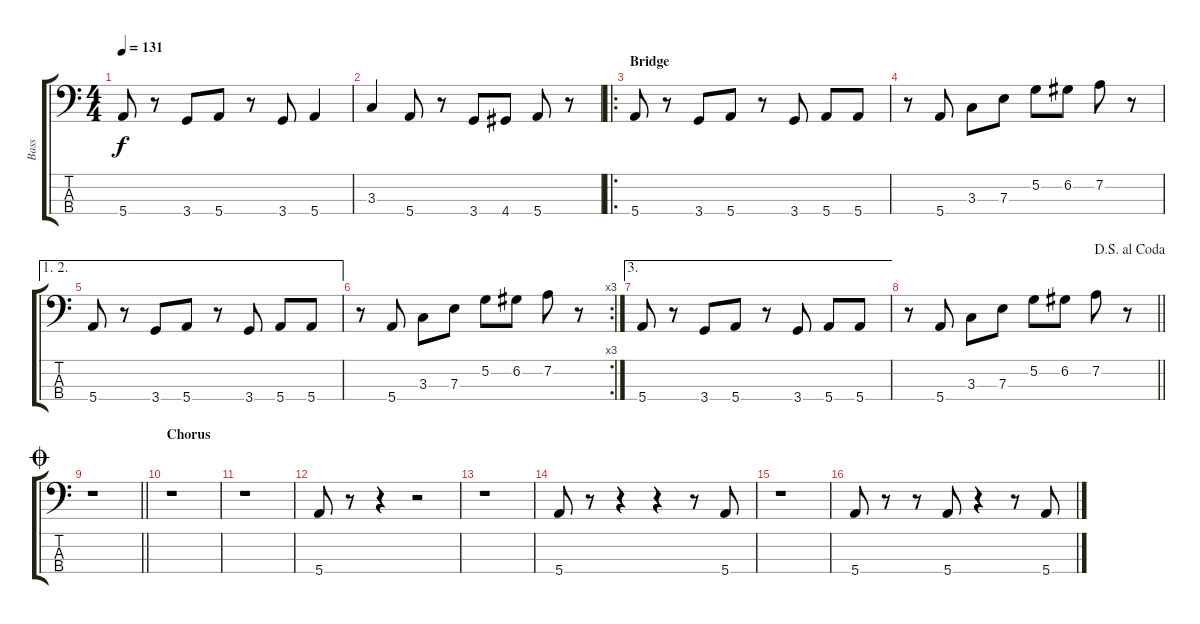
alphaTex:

\track ("Bass" "Bass") {instrument electricbassfinger}
\staff {score tabs}
\tuning (G2 D2 A1 E1) {hide}
\ts (4 4)
\tempo 131
\clef f4
\ks c
5.4.8{dy f} r.8 3.4.8 5.4.8 r.8 3.4.8 5.4.4 |
3.3.4 5.4.8 r.8 3.4.8 4.4.8 5.4.8 r.8 |
\ro
\section ("" "Bridge")
5.4.8 r.8 3.4.8 5.4.8 r.8 3.4.8 5.4.8 5.4.8 |
r.8 5.4.8 3.3.8 7.3.8 5.2.8 6.2.8 7.2.8 r.8 |
\ae (1 2)
5.4.8 r.8 3.4.8 5.4.8 r.8 3.4.8 5.4.8 5.4.8 |
\rc 3
r.8 5.4.8 3.3.8 7.3.8 5.2.8 6.2.8 7.2.8 r.8 |
\ae 3
5.4.8 r.8 3.4.8 5.4.8 r.8 3.4.8 5.4.8 5.4.8 |
\jump dalsegnoalcoda
\barLineRight lightlight
r.8 5.4.8 3.3.8 7.3.8 5.2.8 6.2.8 7.2.8 r.8 |
\jump coda
\barLineRight lightlight
r.1 |
\section ("" "Chorus")
r.1 |
r.1 |
5.4.8 r.8 r.4 r.2 |
r.1 |
5.4.8 r.8 r.4 r.4 r.8 5.4.8 |
r.1 |
5.4.8 r.8 r.8 5.4.8 r.4 r.8 5.4.8
